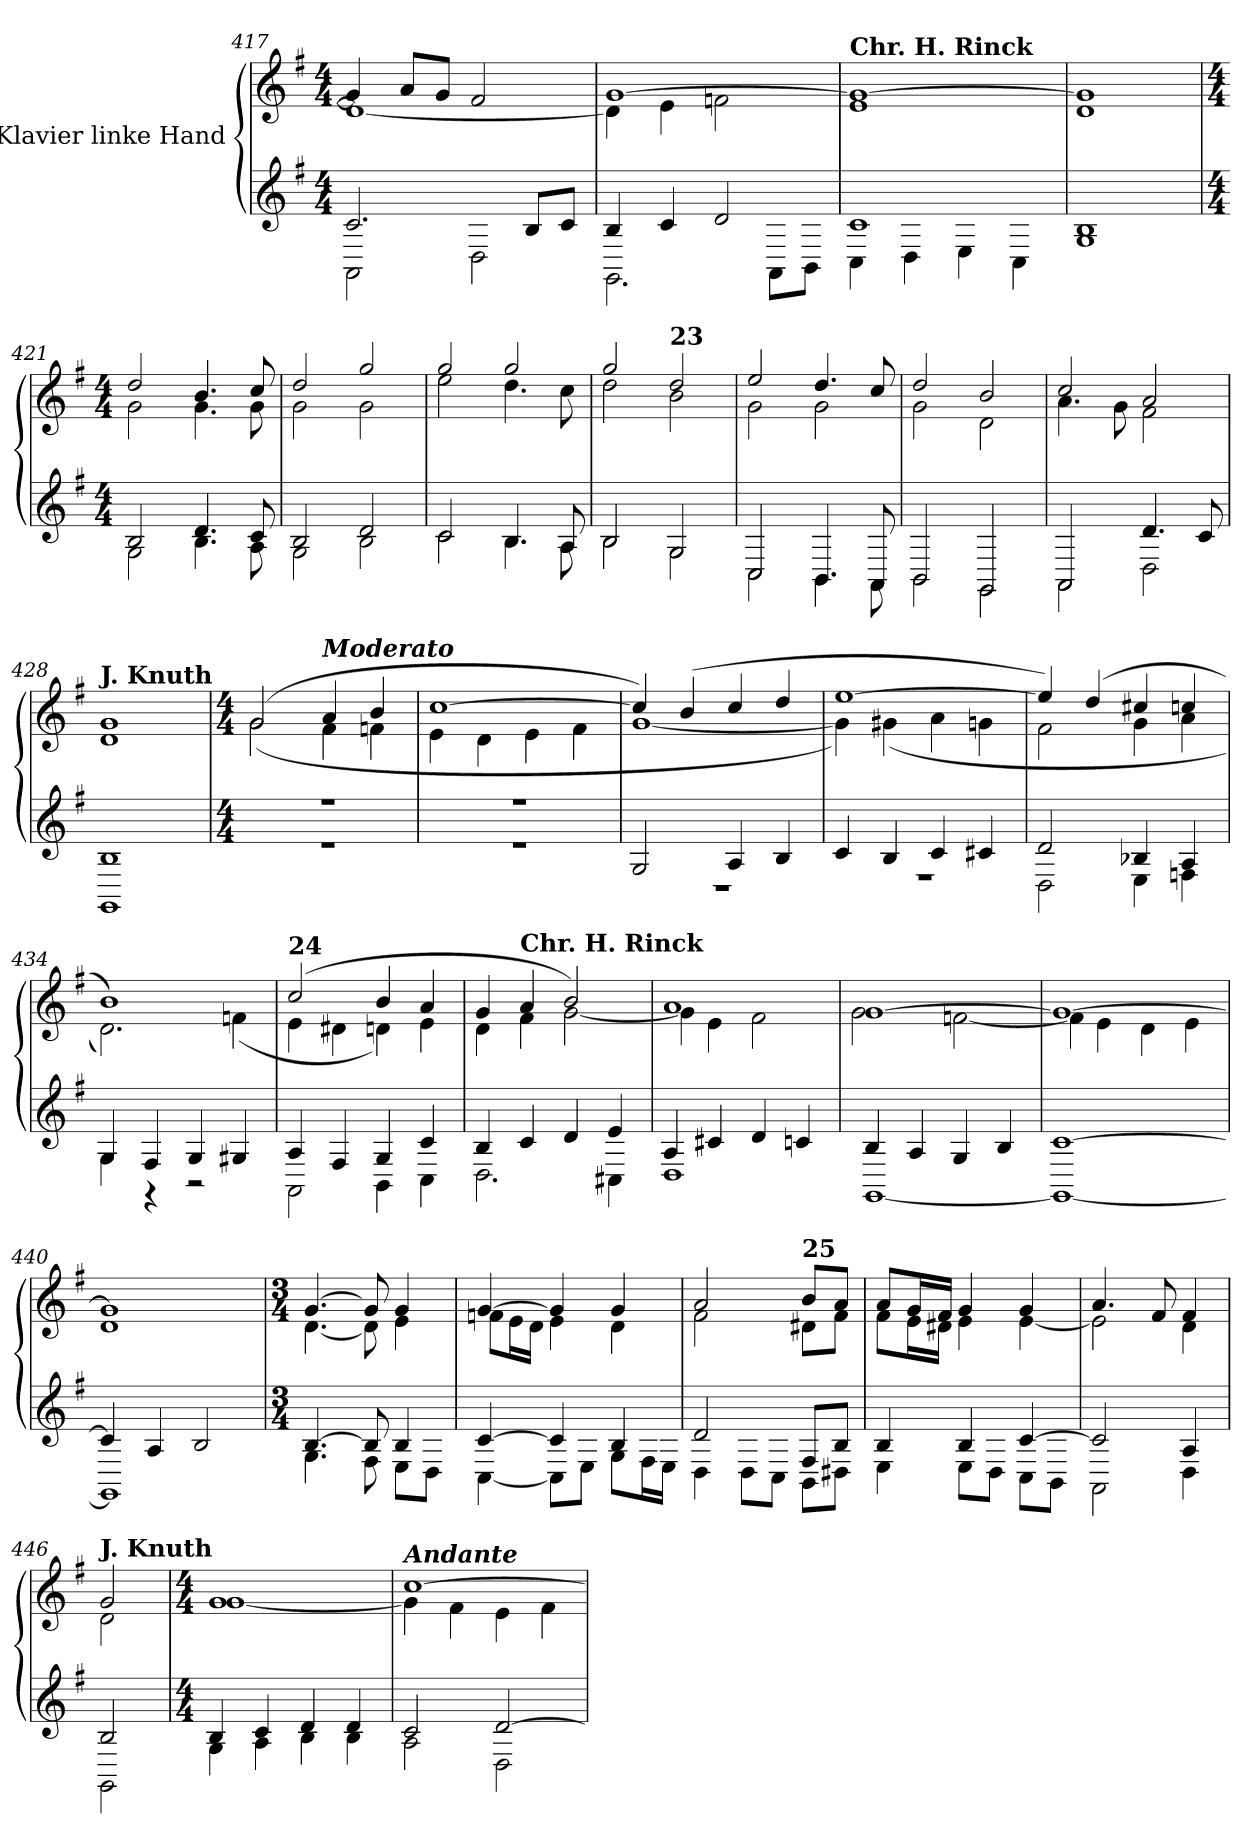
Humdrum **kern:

**kern	**kern
*part1	*part1
*staff2	*staff1
*I"Klavier linke Hand	*
*clefG2	*clefG2
*k[f#]	*k[f#]
*M4/4	*M4/4
=417	=417
*^	*^
2.c/	2AA\	4g/]	1d_
.	.	8a/L	.
.	.	8g/J	.
.	2D\	2f#/	.
8B/L	.	.	.
8c/J	.	.	.
=418	=418	=418	=418
4B/	2.GG\	[1g	4d\]
4c/	.	.	4e\
2d/	.	.	2fn\
.	8AA\L	.	.
.	8BB\J	.	.
!!LO:LB:g=z	!!
=419	=419	=419	=419
!	!	!LO:TX:a:B:t=Chr. H. Rinck	!
1c	4C\	1g_	1e
.	4D\	.	.
.	4E\	.	.
.	4C\	.	.
=420	=420	=420	=420
1B	1G	1g]	1d
!!LO:LB:g=z	!!
=421	=421	=421	=421
*M4/4	*	*M4/4	*
2B/	2G\	2dd/	2g\
4.d/	4.B\	4.b/	4.g\
8c/	8A\	8cc/	8g\
=422	=422	=422	=422
2B/	2G\	2dd/	2g\
2d/	2B\	2gg/	2g\
=423	=423	=423	=423
2c/	2c\	2gg/	2ee\
4.B/	4.B\	2gg/	4.dd\
8A/	8A\	.	8cc\
=424	=424	=424	=424
2B/	2B\	2gg/	2dd\
!	!	!LO:TX:a:B:t=23	!
2G/	2G\	2dd/	2b\
=425	=425	=425	=425
2C/	2C\	2ee/	2g\
4.BB/	4.BB\	4.dd/	2g\
8AA/	8AA\	8cc/	.
=426	=426	=426	=426
2BB/	2BB\	2dd/	2g\
2GG/	2GG\	2b/	2d\
!!LO:LB:g=z	!!
=427	=427	=427	=427
2AA/	2AA\	2cc/	4.a\
.	.	.	8g\
4.d/	2D\	2a/	2f#\
8c/	.	.	.
=428	=428	=428	=428
!	!	!LO:TX:a:B:t=J. Knuth	!
1B	1GG	1g	1d
!!LO:PB:g=z	!!
=429	=429	=429	=429
*M4/4	*	*M4/4	*
1r	1r	(2g/	(2g\
!	!	!LO:TX:a:Bi:t=Moderato	!
.	.	4a/	4f#\
.	.	4b/	4fn\
=430	=430	=430	=430
1r	1r	[1cc	4e\
.	.	.	4d\
.	.	.	4e\
.	.	.	4f#\
=431	=431	=431	=431
2G/	1r	4cc/])	[1g
.	.	(4b/	.
4A/	.	4cc/	.
4B/	.	4dd/	.
=432	=432	=432	=432
4c/	1r	[1ee	4g\])
4B/	.	.	(4g#X\
4c/	.	.	4a\
4c#X/	.	.	4gn\
=433	=433	=433	=433
2d/	2D\	4ee/])	2f#\
.	.	(4dd/	.
4B-X/	4E\	4cc#X/	4g\
4A/	4Fn\	4ccn/	4a\
=434	=434	=434	=434
4G/	4G\	1b)	2.d\)
4F#/	4r	.	.
4G/	2r	.	.
4G#X/	.	.	(4fn\
!!LO:LB:g=z	!!
=435	=435	=435	=435
!	!	!LO:TX:a:B:t=24	!
4A/	2AA\	(2cc/	4e\
4F#/	.	.	4d#X\
4G/	4BB\	4b/	4dn\)
4c/	4C\	4a/	4e\
=436	=436	=436	=436
4B/	2.D\	4g/	4d\
!	!	!LO:TX:a:B:t=Chr. H. Rinck	!
4c/	.	4a/	4f#\
4d/	.	2b/)	[2g\
4e/	4C#X\	.	.
=437	=437	=437	=437
4A/	1D	1a	4g\]
4c#X/	.	.	4e\
4d/	.	.	2f#\
4cn/	.	.	.
=438	=438	=438	=438
4B/	[1GG	[1g	2g\
4A/	.	.	.
4G/	.	.	[2fn\
4B/	.	.	.
=439	=439	=439	=439
[1c	1GG_	1g_	4f\]
.	.	.	4e\
.	.	.	4d\
.	.	.	4e\
=440	=440	=440	=440
4c/]	1GG]	1g]	1d
4A/	.	.	.
2B/	.	.	.
!!LO:LB:g=z	!!
=441	=441	=441	=441
*M3/4	*	*M3/4	*
[4.B/	4.G\	[4.g/	[4.d\
8B/]	8F#\	8g/]	8d\]
4B/	8E\L	4g/	4e\
.	8D\J	.	.
=442	=442	=442	=442
[4c/	[4C\	[4g/	8fn\L
.	.	.	16e\L
.	.	.	16d\JJ
4c/]	8C\L]	4g/]	4e\
.	8E\J	.	.
4B/	8G\L	4g/	4d\
.	16F#\L	.	.
.	16E\JJ	.	.
=443	=443	=443	=443
2d/	4D\	2a/	2f#\
.	8D\L	.	.
.	8C\J	.	.
!	!	!LO:TX:a:B:t=25	!
8F#/L	8BB\L	8b/L	8d#X\L
8B/J	8D#X\J	8a/J	8f#\J
=444	=444	=444	=444
4B/	4E\	8a/L	8f#\L
.	.	16g/L	16e\L
.	.	16f#/JJ	16d#X\JJ
4B/	8E\L	4g/	4e\
.	8D\J	.	.
[4c/	8C\L	4g/	[4e\
.	8BB\J	.	.
!!LO:LB:g=z	!!
=445	=445	=445	=445
2c/]	2AA\	4.a/	2e\]
.	.	8f#/	.
4A/	4D\	4f#/	4d\
=446	=446	=446	=446
!	!	!LO:TX:a:B:t=J. Knuth	!
2B/	2GG\	2g/	2d\
!!LO:LB:g=z	!!
=447	=447	=447	=447
*M4/4	*	*M4/4	*
4B/	4G\	1g	[1g
4c/	4A\	.	.
4d/	4B\	.	.
4d/	4B\	.	.
=448	=448	=448	=448
!	!	!LO:TX:a:Bi:t=Andante	!
2c/	2A\	[1cc	4g\]
.	.	.	4f#\
[2d/	2D\	.	4e\
.	.	.	4f#\
*v	*v	*	*
*	*v	*v
=	=
*-	*-
